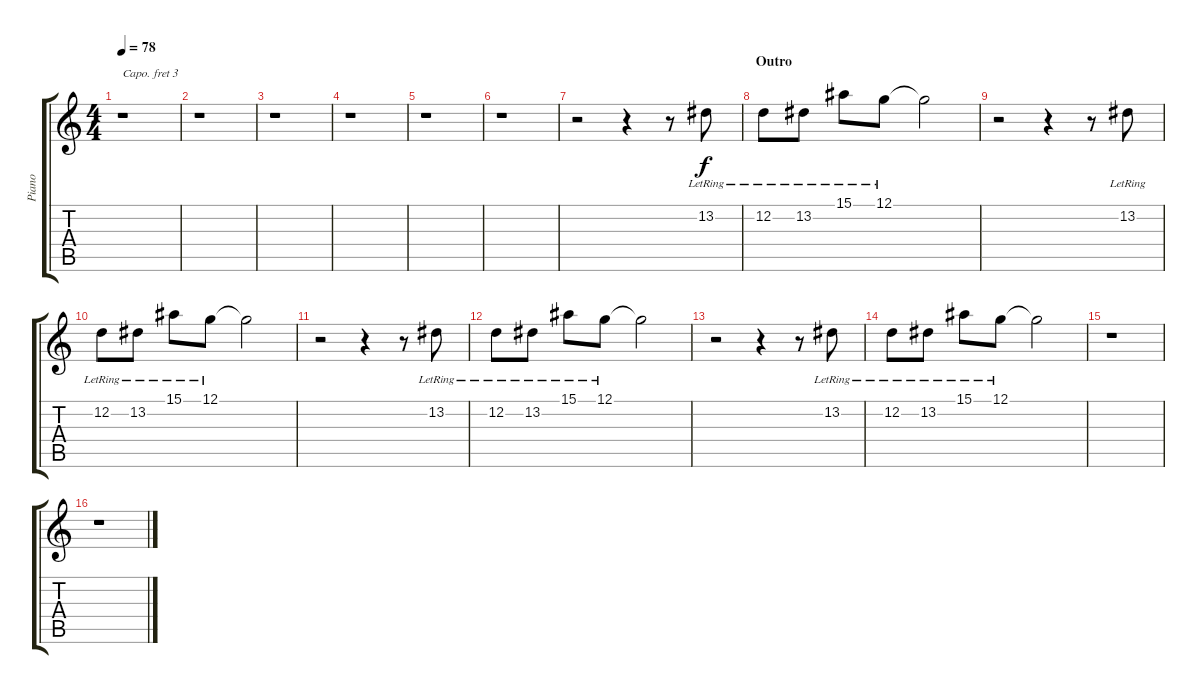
\track ("Piano" "Piano") {instrument acousticgrandpiano}
\staff {score tabs}
\capo 3
\tuning (E4 B3 G3 D3 A2 E2) {hide}
\ts (4 4)
\tempo 78
\clef g2
\ks c
r.1{dy f} |
r.1 |
r.1 |
r.1 |
r.1 |
r.1 |
r.2 r.4 r.8 13.2{lr}.8 |
\section ("" "Outro")
12.2{lr}.8 13.2{lr}.8 15.1{lr}.8 12.1{lr}.8 12.1{t}.2 |
r.2 r.4 r.8 13.2{lr}.8 |
12.2{lr}.8 13.2{lr}.8 15.1{lr}.8 12.1{lr}.8 12.1{t}.2 |
r.2 r.4 r.8 13.2{lr}.8 |
12.2{lr}.8 13.2{lr}.8 15.1{lr}.8 12.1{lr}.8 12.1{t}.2 |
r.2 r.4 r.8 13.2{lr}.8 |
12.2{lr}.8 13.2{lr}.8 15.1{lr}.8 12.1{lr}.8 12.1{t}.2 |
r.1 |
r.1
